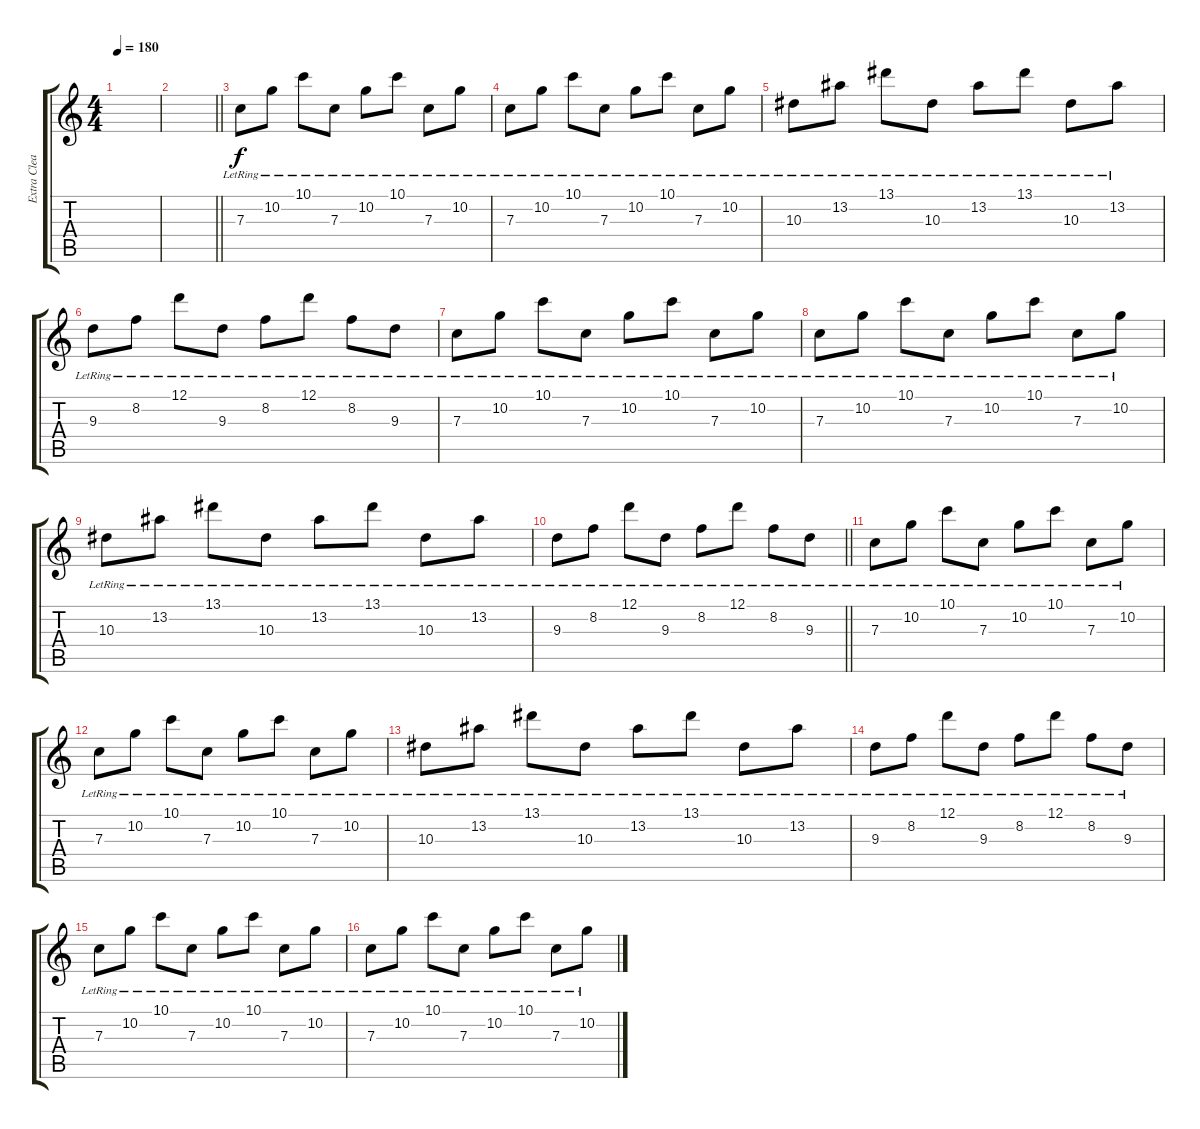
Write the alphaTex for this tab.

\track ("Extra Clean Outro" "Extra Clea") {instrument electricguitarjazz}
\staff {score tabs}
\tuning (D4 A3 F3 C3 G2 C2) {hide}
\ts (4 4)
\tempo 180
\clef g2
\ks c
|
\barLineRight lightlight
|
\section ("" "")
7.3{lr}.8 10.2{lr}.8 10.1{lr}.8 7.3{lr}.8 10.2{lr}.8 10.1{lr}.8 7.3{lr}.8 10.2{lr}.8 |
7.3{lr}.8 10.2{lr}.8 10.1{lr}.8 7.3{lr}.8 10.2{lr}.8 10.1{lr}.8 7.3{lr}.8 10.2{lr}.8 |
10.3{lr}.8 13.2{lr}.8 13.1{lr}.8 10.3{lr}.8 13.2{lr}.8 13.1{lr}.8 10.3{lr}.8 13.2{lr}.8 |
9.3{lr}.8 8.2{lr}.8 12.1{lr}.8 9.3{lr}.8 8.2{lr}.8 12.1{lr}.8 8.2{lr}.8 9.3{lr}.8 |
7.3{lr}.8 10.2{lr}.8 10.1{lr}.8 7.3{lr}.8 10.2{lr}.8 10.1{lr}.8 7.3{lr}.8 10.2{lr}.8 |
7.3{lr}.8 10.2{lr}.8 10.1{lr}.8 7.3{lr}.8 10.2{lr}.8 10.1{lr}.8 7.3{lr}.8 10.2{lr}.8 |
10.3{lr}.8 13.2{lr}.8 13.1{lr}.8 10.3{lr}.8 13.2{lr}.8 13.1{lr}.8 10.3{lr}.8 13.2{lr}.8 |
\barLineRight lightlight
9.3{lr}.8 8.2{lr}.8 12.1{lr}.8 9.3{lr}.8 8.2{lr}.8 12.1{lr}.8 8.2{lr}.8 9.3{lr}.8 |
7.3{lr}.8 10.2{lr}.8 10.1{lr}.8 7.3{lr}.8 10.2{lr}.8 10.1{lr}.8 7.3{lr}.8 10.2{lr}.8 |
7.3{lr}.8 10.2{lr}.8 10.1{lr}.8 7.3{lr}.8 10.2{lr}.8 10.1{lr}.8 7.3{lr}.8 10.2{lr}.8 |
10.3{lr}.8 13.2{lr}.8 13.1{lr}.8 10.3{lr}.8 13.2{lr}.8 13.1{lr}.8 10.3{lr}.8 13.2{lr}.8 |
9.3{lr}.8 8.2{lr}.8 12.1{lr}.8 9.3{lr}.8 8.2{lr}.8 12.1{lr}.8 8.2{lr}.8 9.3{lr}.8 |
7.3{lr}.8 10.2{lr}.8 10.1{lr}.8 7.3{lr}.8 10.2{lr}.8 10.1{lr}.8 7.3{lr}.8 10.2{lr}.8 |
7.3{lr}.8 10.2{lr}.8 10.1{lr}.8 7.3{lr}.8 10.2{lr}.8 10.1{lr}.8 7.3{lr}.8 10.2{lr}.8
